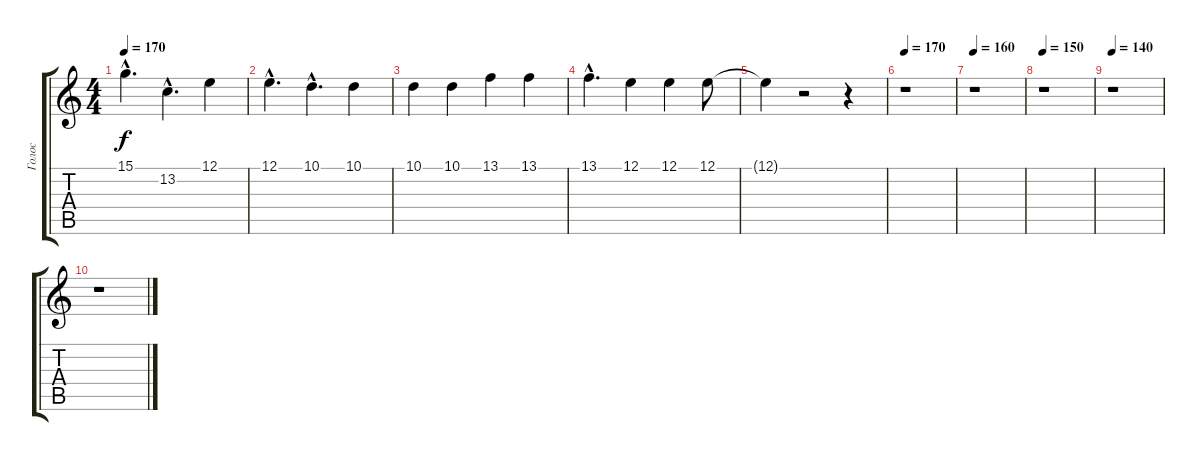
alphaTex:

\track ("Голос" "Голос") {instrument clavinet}
\staff {score tabs}
\tuning (E4 B3 G3 D3 A2 E2) {hide}
\ts (4 4)
\tempo 170
\clef g2
\ks c
15.1{hac}.4{d dy f} 13.2{hac}.4{d} 12.1.4 |
12.1{hac}.4{d} 10.1{hac}.4{d} 10.1.4 |
10.1.4 10.1.4 13.1.4 13.1.4 |
13.1{hac}.4{d} 12.1.4 12.1.4 12.1.8 |
12.1{t}.4 r.2 r.4 |
\tempo 170
r.1 |
\tempo 160
r.1 |
\tempo 150
r.1 |
\tempo 140
r.1 |
r.1
